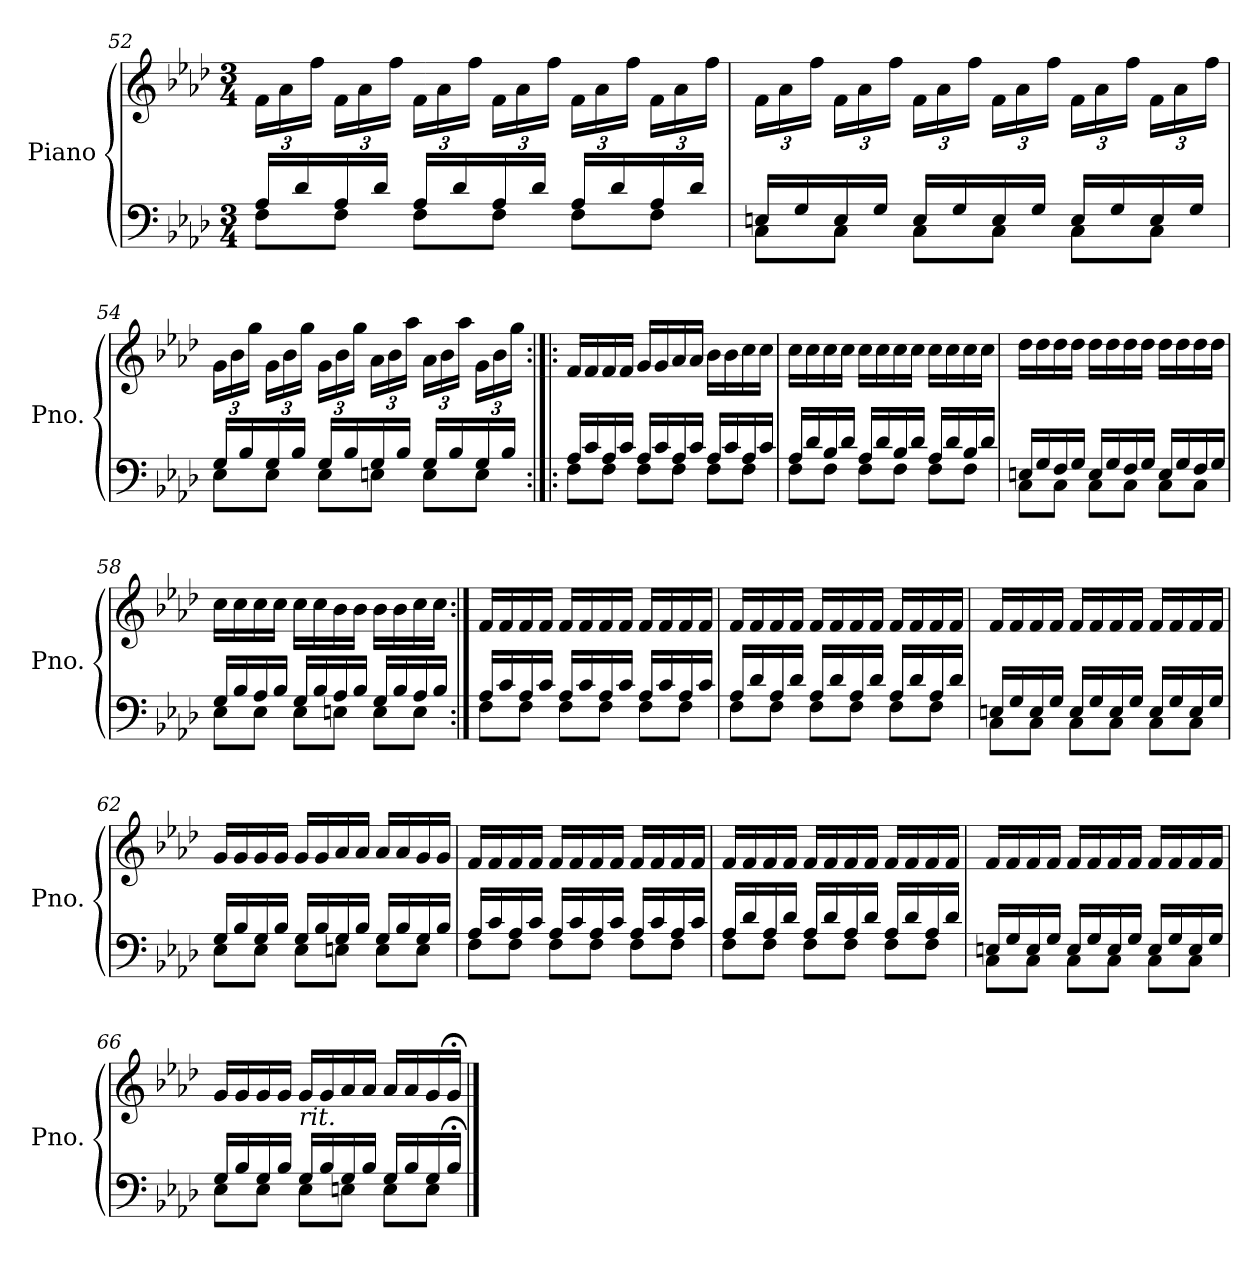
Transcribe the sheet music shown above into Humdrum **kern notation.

**kern	**kern
*part1	*part1
*staff2	*staff1
*I"Piano	*
*I'Pno.	*
*clefF4	*clefG2
*k[b-e-a-d-]	*k[b-e-a-d-]
*M3/4	*M3/4
=52	=52
*^	*
*	*	*Xbrackettup
16A-/LL	8F\L	24f\LL
.	.	24a-\
16d-/	.	.
.	.	24ff\JJ
16A-/	8F\J	24f\LL
.	.	24a-\
16d-/JJ	.	.
.	.	24ff\JJ
16A-/LL	8F\L	24f\LL
.	.	24a-\
16d-/	.	.
.	.	24ff\JJ
16A-/	8F\J	24f\LL
.	.	24a-\
16d-/JJ	.	.
.	.	24ff\JJ
16A-/LL	8F\L	24f\LL
.	.	24a-\
16d-/	.	.
.	.	24ff\JJ
16A-/	8F\J	24f\LL
.	.	24a-\
16d-/JJ	.	.
.	.	24ff\JJ
!!LO:LB:g=z
=53	=53	=53
16En/LL	8C\L	24f\LL
.	.	24a-\
16G/	.	.
.	.	24ff\JJ
16E/	8C\J	24f\LL
.	.	24a-\
16G/JJ	.	.
.	.	24ff\JJ
16E/LL	8C\L	24f\LL
.	.	24a-\
16G/	.	.
.	.	24ff\JJ
16E/	8C\J	24f\LL
.	.	24a-\
16G/JJ	.	.
.	.	24ff\JJ
16E/LL	8C\L	24f\LL
.	.	24a-\
16G/	.	.
.	.	24ff\JJ
16E/	8C\J	24f\LL
.	.	24a-\
16G/JJ	.	.
.	.	24ff\JJ
=54	=54	=54
16G/LL	8E-\L	24g\LL
.	.	24b-\
16B-/	.	.
.	.	24gg\JJ
16G/	8E-\J	24g\LL
.	.	24b-\
16B-/JJ	.	.
.	.	24gg\JJ
16G/LL	8E-\L	24g\LL
.	.	24b-\
16B-/	.	.
.	.	24gg\JJ
16G/	8En\J	24a-\LL
.	.	24b-\
16B-/JJ	.	.
.	.	24aa-\JJ
16G/LL	8E\L	24a-\LL
.	.	24b-\
16B-/	.	.
.	.	24aa-\JJ
16G/	8E\J	24g\LL
.	.	24b-\
16B-/JJ	.	.
.	.	24gg\JJ
!!LO:PB:g=z
=55:|!|:	=55:|!|:	=55:|!|:
*	*	*MM92
16A-/LL	8F\L	16f/LL
16c/	.	16f/
16A-/	8F\J	16f/
16c/JJ	.	16f/JJ
16A-/LL	8F\L	16g/LL
16c/	.	16g/
16A-/	8F\J	16a-/
16c/JJ	.	16a-/JJ
16A-/LL	8F\L	16b-\LL
16c/	.	16b-\
16A-/	8F\J	16cc\
16c/JJ	.	16cc\JJ
=56	=56	=56
16A-/LL	8F\L	16cc\LL
16d-/	.	16cc\
16B-/	8F\J	16cc\
16d-/JJ	.	16cc\JJ
16A-/LL	8F\L	16cc\LL
16d-/	.	16cc\
16B-/	8F\J	16cc\
16d-/JJ	.	16cc\JJ
16A-/LL	8F\L	16cc\LL
16d-/	.	16cc\
16B-/	8F\J	16cc\
16d-/JJ	.	16cc\JJ
=57	=57	=57
16En/LL	8C\L	16dd-\LL
16G/	.	16dd-\
16F/	8C\J	16dd-\
16G/JJ	.	16dd-\JJ
16E/LL	8C\L	16dd-\LL
16G/	.	16dd-\
16F/	8C\J	16dd-\
16G/JJ	.	16dd-\JJ
16E/LL	8C\L	16dd-\LL
16G/	.	16dd-\
16F/	8C\J	16dd-\
16G/JJ	.	16dd-\JJ
!!LO:LB:g=z
=58	=58	=58
16G/LL	8E-\L	16cc\LL
16B-/	.	16cc\
16A-/	8E-\J	16cc\
16B-/JJ	.	16cc\JJ
16G/LL	8E-\L	16cc\LL
16B-/	.	16cc\
16A-/	8En\J	16b-\
16B-/JJ	.	16b-\JJ
16G/LL	8E\L	16b-\LL
16B-/	.	16b-\
16A-/	8E\J	16cc\
16B-/JJ	.	16cc\JJ
=59:|!	=59:|!	=59:|!
16A-/LL	8F\L	16f/LL
16c/	.	16f/
16A-/	8F\J	16f/
16c/JJ	.	16f/JJ
16A-/LL	8F\L	16f/LL
16c/	.	16f/
16A-/	8F\J	16f/
16c/JJ	.	16f/JJ
16A-/LL	8F\L	16f/LL
16c/	.	16f/
16A-/	8F\J	16f/
16c/JJ	.	16f/JJ
=60	=60	=60
16A-/LL	8F\L	16f/LL
16d-/	.	16f/
16A-/	8F\J	16f/
16d-/JJ	.	16f/JJ
16A-/LL	8F\L	16f/LL
16d-/	.	16f/
16A-/	8F\J	16f/
16d-/JJ	.	16f/JJ
16A-/LL	8F\L	16f/LL
16d-/	.	16f/
16A-/	8F\J	16f/
16d-/JJ	.	16f/JJ
!!LO:LB:g=z
=61	=61	=61
16En/LL	8C\L	16f/LL
16G/	.	16f/
16E/	8C\J	16f/
16G/JJ	.	16f/JJ
16E/LL	8C\L	16f/LL
16G/	.	16f/
16E/	8C\J	16f/
16G/JJ	.	16f/JJ
16E/LL	8C\L	16f/LL
16G/	.	16f/
16E/	8C\J	16f/
16G/JJ	.	16f/JJ
=62	=62	=62
16G/LL	8E-\L	16g/LL
16B-/	.	16g/
16G/	8E-\J	16g/
16B-/JJ	.	16g/JJ
16G/LL	8E-\L	16g/LL
16B-/	.	16g/
16G/	8En\J	16a-/
16B-/JJ	.	16a-/JJ
16G/LL	8E\L	16a-/LL
16B-/	.	16a-/
16G/	8E\J	16g/
16B-/JJ	.	16g/JJ
=63	=63	=63
16A-/LL	8F\L	16f/LL
16c/	.	16f/
16A-/	8F\J	16f/
16c/JJ	.	16f/JJ
16A-/LL	8F\L	16f/LL
16c/	.	16f/
16A-/	8F\J	16f/
16c/JJ	.	16f/JJ
16A-/LL	8F\L	16f/LL
16c/	.	16f/
16A-/	8F\J	16f/
16c/JJ	.	16f/JJ
!!LO:LB:g=z
=64	=64	=64
16A-/LL	8F\L	16f/LL
16d-/	.	16f/
16A-/	8F\J	16f/
16d-/JJ	.	16f/JJ
16A-/LL	8F\L	16f/LL
16d-/	.	16f/
16A-/	8F\J	16f/
16d-/JJ	.	16f/JJ
16A-/LL	8F\L	16f/LL
16d-/	.	16f/
16A-/	8F\J	16f/
16d-/JJ	.	16f/JJ
=65	=65	=65
16En/LL	8C\L	16f/LL
16G/	.	16f/
16E/	8C\J	16f/
16G/JJ	.	16f/JJ
16E/LL	8C\L	16f/LL
16G/	.	16f/
16E/	8C\J	16f/
16G/JJ	.	16f/JJ
16E/LL	8C\L	16f/LL
16G/	.	16f/
16E/	8C\J	16f/
16G/JJ	.	16f/JJ
=66	=66	=66
16G/LL	8E-\L	16g/LL
16B-/	.	16g/
16G/	8E-\J	16g/
16B-/JJ	.	16g/JJ
!	!	!LO:TX:b:i:t=rit.
16G/LL	8E-\L	16g/LL
*	*	*MM85
16B-/	.	16g/
*	*	*MM80
16G/	8En\J	16a-/
*	*	*MM77
16B-/JJ	.	16a-/JJ
*	*	*MM73
16G/LL	8E\L	16a-/LL
*	*	*MM65
16B-/	.	16a-/
*	*	*MM55
16G/	8E\J	16g/
*	*	*MM40
16B-;</JJ	.	16g;</JJ
*v	*v	*
==	==
*-	*-
